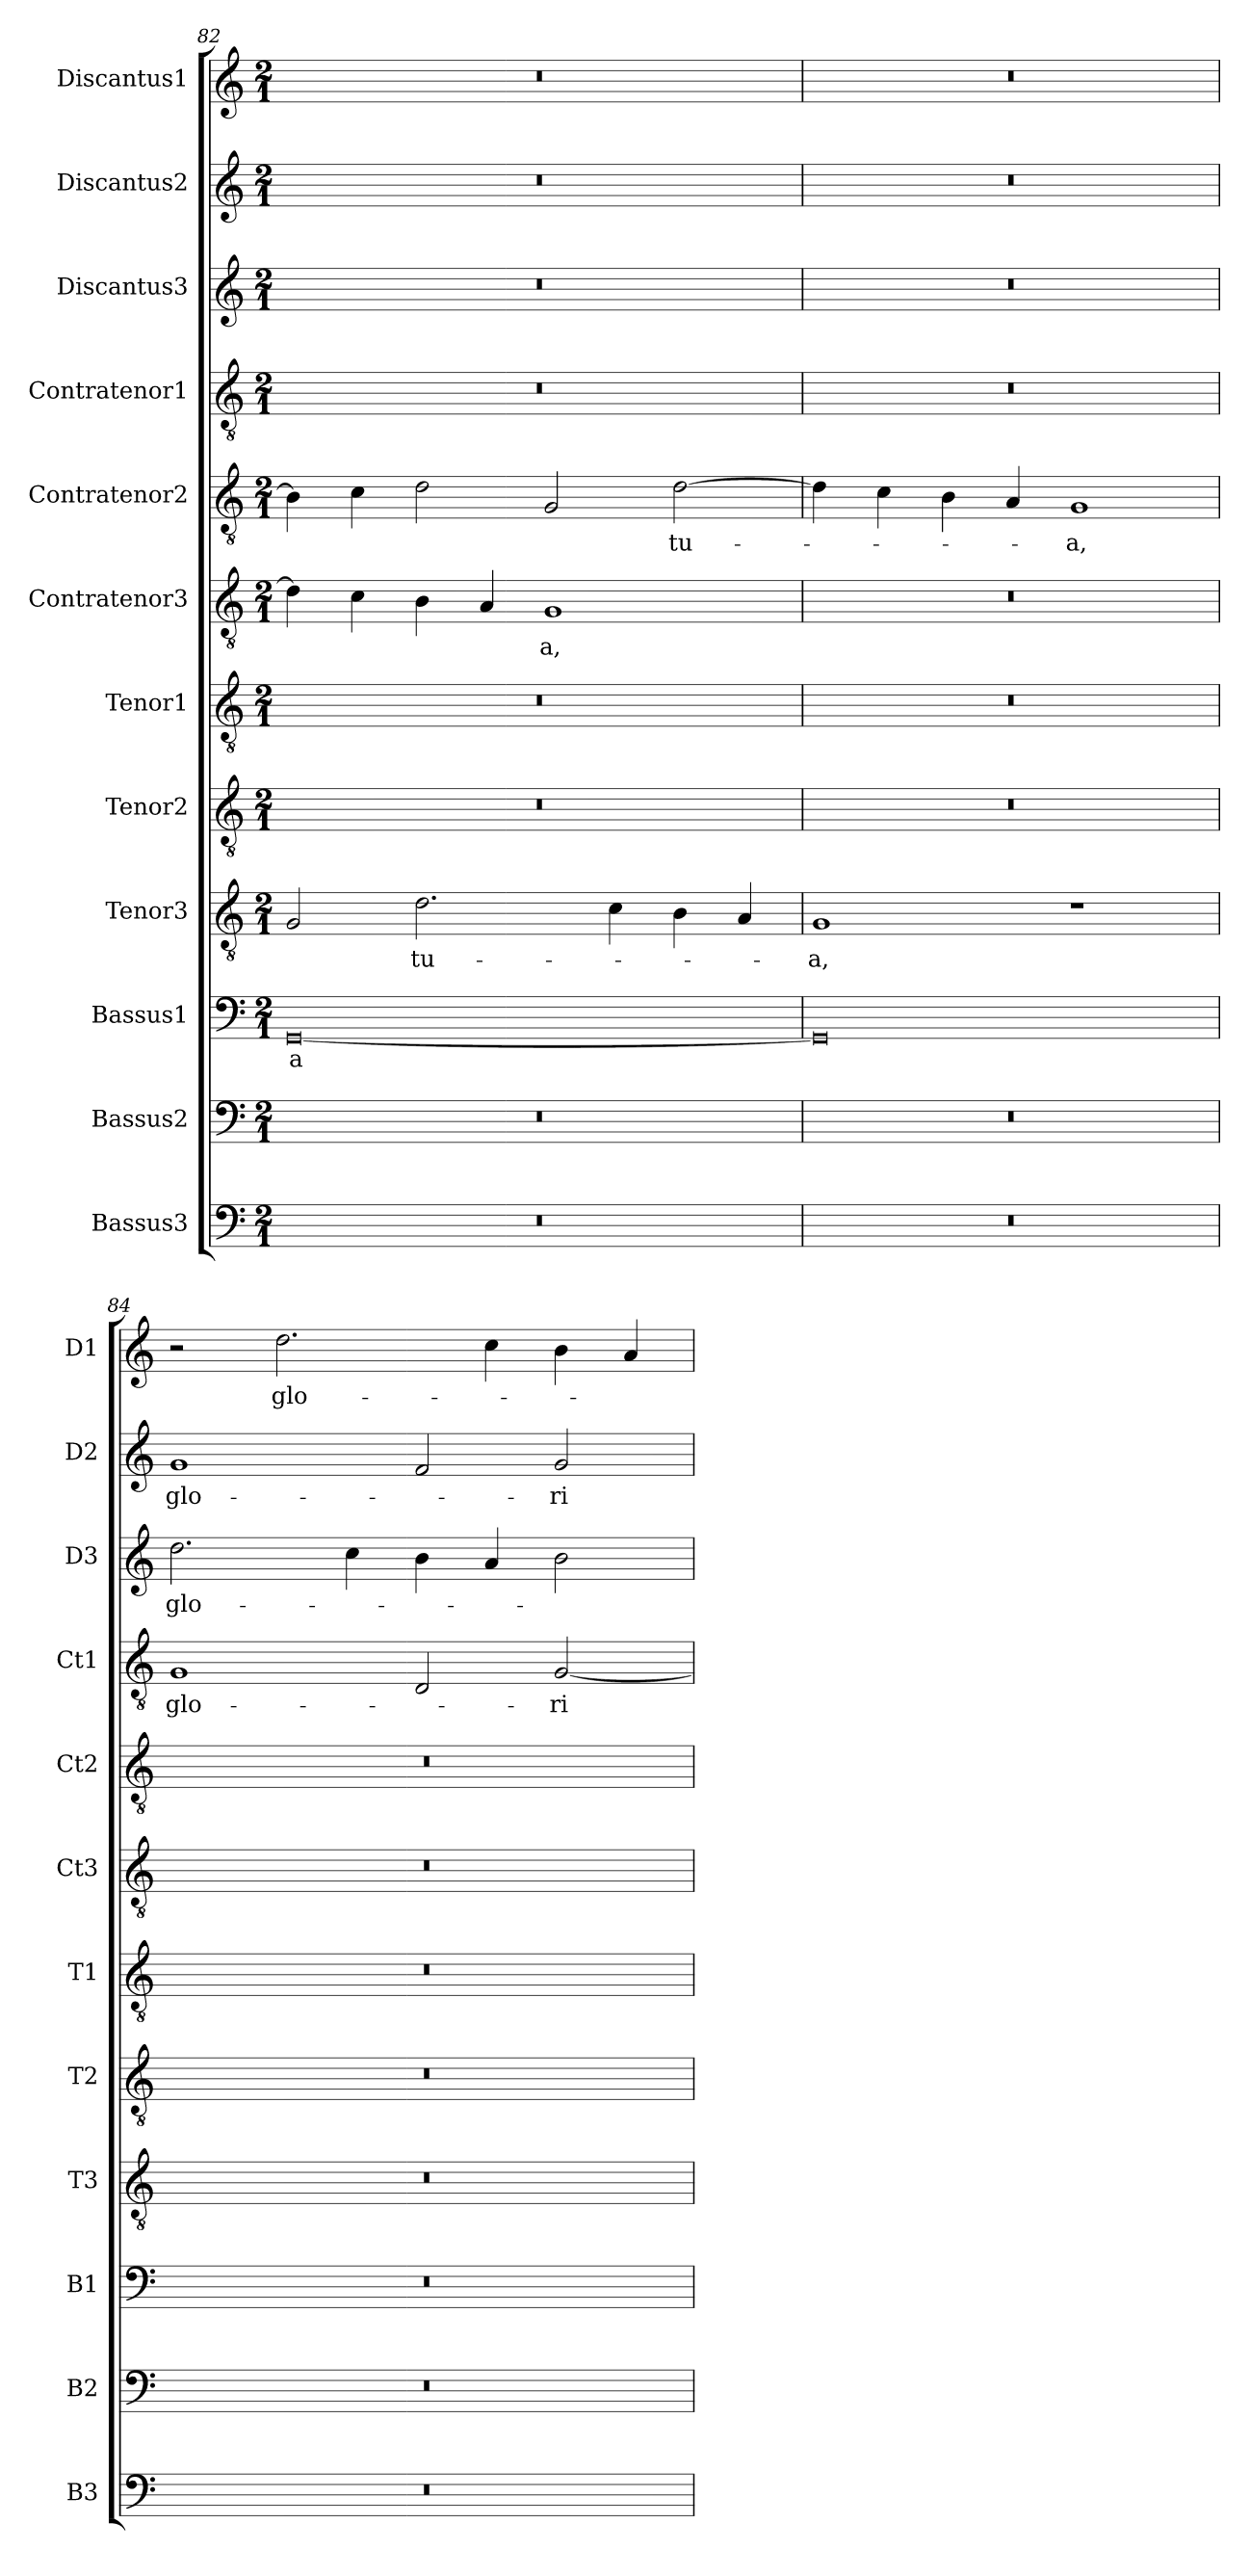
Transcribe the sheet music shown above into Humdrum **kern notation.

**kern	**kern	**kern	**text	**kern	**text	**kern	**kern	**kern	**text	**kern	**text	**kern	**text	**kern	**text	**kern	**text	**kern	**text
*part12	*part11	*part10	*part10	*part9	*part9	*part8	*part7	*part6	*part6	*part5	*part5	*part4	*part4	*part3	*part3	*part2	*part2	*part1	*part1
*staff12	*staff11	*staff10	*staff10	*staff9	*staff9	*staff8	*staff7	*staff6	*staff6	*staff5	*staff5	*staff4	*staff4	*staff3	*staff3	*staff2	*staff2	*staff1	*staff1
*I"Bassus3	*I"Bassus2	*I"Bassus1	*	*I"Tenor3	*	*I"Tenor2	*I"Tenor1	*I"Contratenor3	*	*I"Contratenor2	*	*I"Contratenor1	*	*I"Discantus3	*	*I"Discantus2	*	*I"Discantus1	*
*I'B3	*I'B2	*I'B1	*	*I'T3	*	*I'T2	*I'T1	*I'Ct3	*	*I'Ct2	*	*I'Ct1	*	*I'D3	*	*I'D2	*	*I'D1	*
*clefF4	*clefF4	*clefF4	*	*clefGv2	*	*clefGv2	*clefGv2	*clefGv2	*	*clefGv2	*	*clefGv2	*	*clefG2	*	*clefG2	*	*clefG2	*
*k[]	*k[]	*k[]	*	*k[]	*	*k[]	*k[]	*k[]	*	*k[]	*	*k[]	*	*k[]	*	*k[]	*	*k[]	*
*M2/1	*M2/1	*M2/1	*	*M2/1	*	*M2/1	*M2/1	*M2/1	*	*M2/1	*	*M2/1	*	*M2/1	*	*M2/1	*	*M2/1	*
=82	=82	=82	=82	=82	=82	=82	=82	=82	=82	=82	=82	=82	=82	=82	=82	=82	=82	=82	=82
0r	0r	[0GG	-a	2G	.	0r	0r	4d]	.	4B]	.	0r	.	0r	.	0r	.	0r	.
.	.	.	.	.	.	.	.	4c	.	4c	.	.	.	.	.	.	.	.	.
.	.	.	.	2.d	tu-	.	.	4B	.	2d	.	.	.	.	.	.	.	.	.
.	.	.	.	.	.	.	.	4A	.	.	.	.	.	.	.	.	.	.	.
.	.	.	.	.	.	.	.	1G	-a,	2G	.	.	.	.	.	.	.	.	.
.	.	.	.	4c	.	.	.	.	.	.	.	.	.	.	.	.	.	.	.
.	.	.	.	4B	.	.	.	.	.	[2d	tu-	.	.	.	.	.	.	.	.
.	.	.	.	4A	.	.	.	.	.	.	.	.	.	.	.	.	.	.	.
=83	=83	=83	=83	=83	=83	=83	=83	=83	=83	=83	=83	=83	=83	=83	=83	=83	=83	=83	=83
0r	0r	0GG]	.	1G	-a,	0r	0r	0r	.	4d]	.	0r	.	0r	.	0r	.	0r	.
.	.	.	.	.	.	.	.	.	.	4c	.	.	.	.	.	.	.	.	.
.	.	.	.	.	.	.	.	.	.	4B	.	.	.	.	.	.	.	.	.
.	.	.	.	.	.	.	.	.	.	4A	.	.	.	.	.	.	.	.	.
.	.	.	.	1r	.	.	.	.	.	1G	-a,	.	.	.	.	.	.	.	.
=84	=84	=84	=84	=84	=84	=84	=84	=84	=84	=84	=84	=84	=84	=84	=84	=84	=84	=84	=84
0r	0r	0r	.	0r	.	0r	0r	0r	.	0r	.	1G	glo-	2.dd	glo-	1g	glo-	2r	.
.	.	.	.	.	.	.	.	.	.	.	.	.	.	.	.	.	.	2.dd	glo-
.	.	.	.	.	.	.	.	.	.	.	.	.	.	4cc	.	.	.	.	.
.	.	.	.	.	.	.	.	.	.	.	.	2D	.	4b	.	2f	.	.	.
.	.	.	.	.	.	.	.	.	.	.	.	.	.	4a	.	.	.	4cc	.
.	.	.	.	.	.	.	.	.	.	.	.	[2G	-ri-	2b	.	2g	-ri-	4b	.
.	.	.	.	.	.	.	.	.	.	.	.	.	.	.	.	.	.	4a	.
=	=	=	=	=	=	=	=	=	=	=	=	=	=	=	=	=	=	=	=
*-	*-	*-	*-	*-	*-	*-	*-	*-	*-	*-	*-	*-	*-	*-	*-	*-	*-	*-	*-
